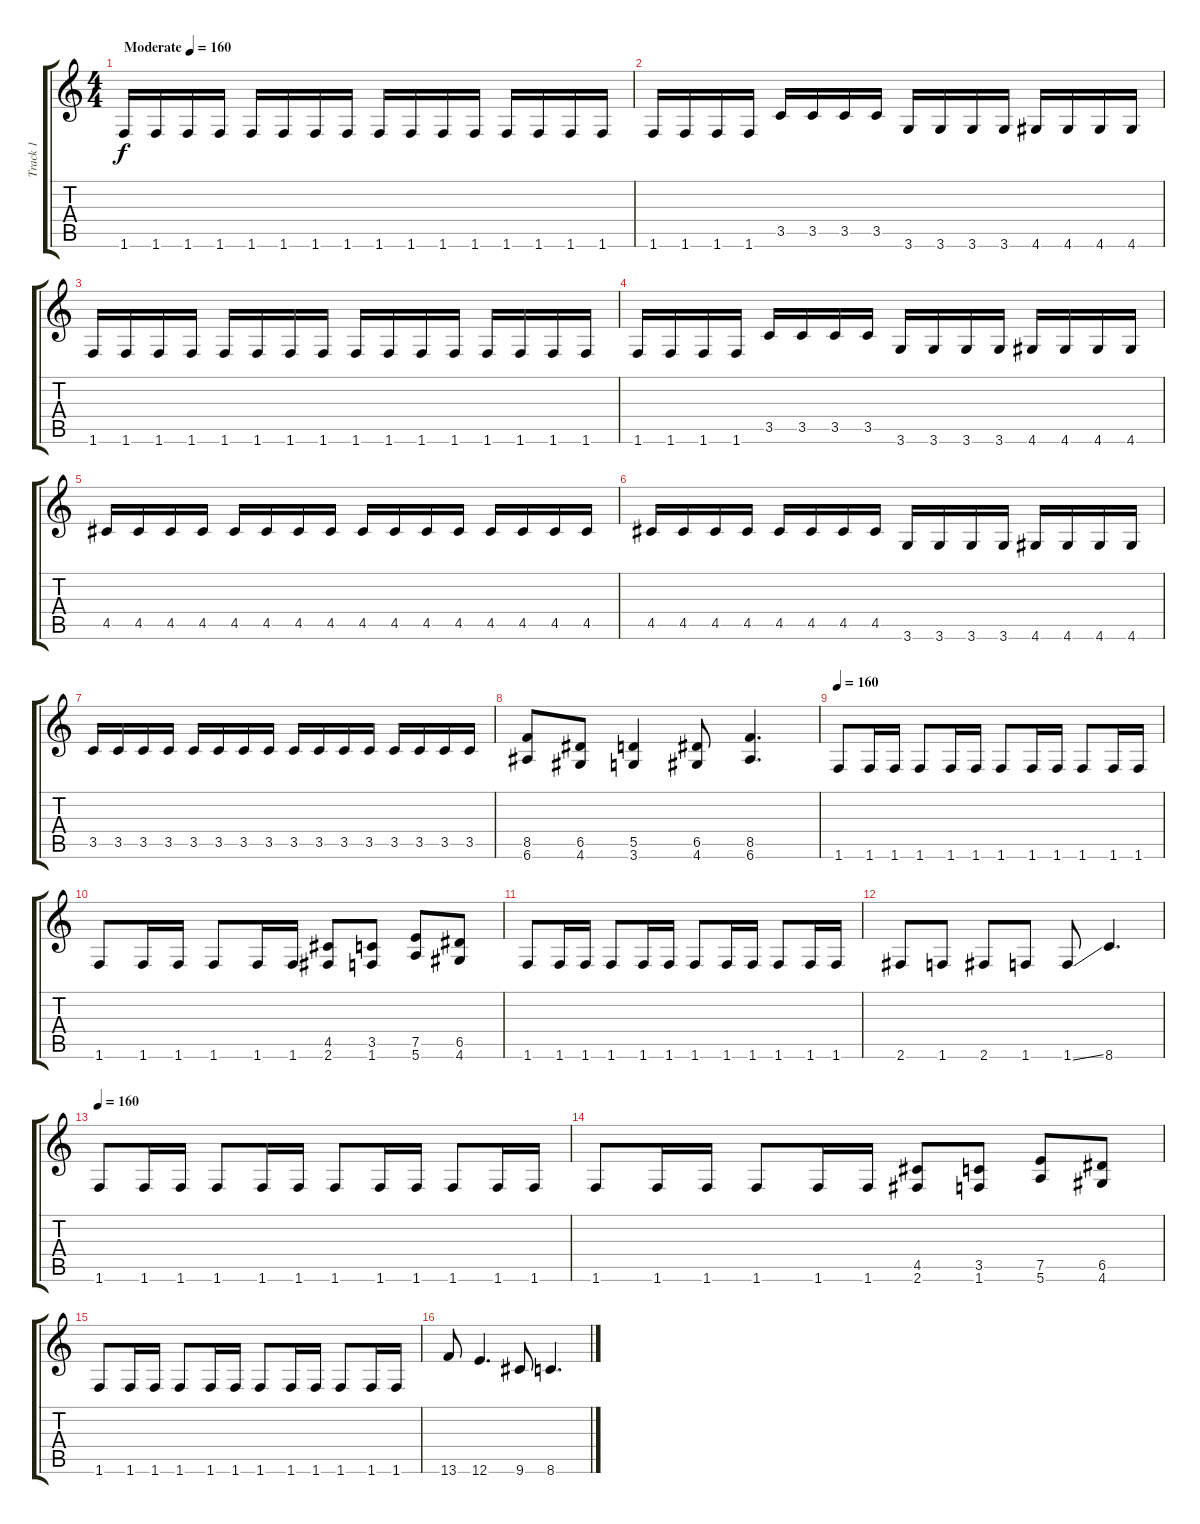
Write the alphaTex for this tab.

\track ("Track 1" "Track 1") {instrument overdrivenguitar}
\staff {score tabs}
\tuning (E4 B3 G3 D3 A2 E2) {hide}
\ts (4 4)
\tempo (160 "Moderate")
\clef g2
\ks c
1.6.16{dy f instrument overdrivenguitar} 1.6.16 1.6.16 1.6.16 1.6.16 1.6.16 1.6.16 1.6.16 1.6.16 1.6.16 1.6.16 1.6.16 1.6.16 1.6.16 1.6.16 1.6.16 |
1.6.16 1.6.16 1.6.16 1.6.16 3.5.16 3.5.16 3.5.16 3.5.16 3.6.16 3.6.16 3.6.16 3.6.16 4.6.16 4.6.16 4.6.16 4.6.16 |
1.6.16 1.6.16 1.6.16 1.6.16 1.6.16 1.6.16 1.6.16 1.6.16 1.6.16 1.6.16 1.6.16 1.6.16 1.6.16 1.6.16 1.6.16 1.6.16 |
1.6.16 1.6.16 1.6.16 1.6.16 3.5.16 3.5.16 3.5.16 3.5.16 3.6.16 3.6.16 3.6.16 3.6.16 4.6.16 4.6.16 4.6.16 4.6.16 |
4.5.16 4.5.16 4.5.16 4.5.16 4.5.16 4.5.16 4.5.16 4.5.16 4.5.16 4.5.16 4.5.16 4.5.16 4.5.16 4.5.16 4.5.16 4.5.16 |
4.5.16 4.5.16 4.5.16 4.5.16 4.5.16 4.5.16 4.5.16 4.5.16 3.6.16 3.6.16 3.6.16 3.6.16 4.6.16 4.6.16 4.6.16 4.6.16 |
3.5.16 3.5.16 3.5.16 3.5.16 3.5.16 3.5.16 3.5.16 3.5.16 3.5.16 3.5.16 3.5.16 3.5.16 3.5.16 3.5.16 3.5.16 3.5.16 |
(8.5 6.6).8 (6.5 4.6).8 (5.5 3.6).4 (6.5 4.6).8 (8.5 6.6).4{d} |
\tempo 160
1.6.8 1.6.16 1.6.16 1.6.8 1.6.16 1.6.16 1.6.8 1.6.16 1.6.16 1.6.8 1.6.16 1.6.16 |
1.6.8 1.6.16 1.6.16 1.6.8 1.6.16 1.6.16 (4.5 2.6).8 (3.5 1.6).8 (7.5 5.6).8 (6.5 4.6).8 |
1.6.8 1.6.16 1.6.16 1.6.8 1.6.16 1.6.16 1.6.8 1.6.16 1.6.16 1.6.8 1.6.16 1.6.16 |
2.6.8 1.6.8 2.6.8 1.6.8 1.6{ss}.8 8.6.4{d} |
\tempo 160
1.6.8 1.6.16 1.6.16 1.6.8 1.6.16 1.6.16 1.6.8 1.6.16 1.6.16 1.6.8 1.6.16 1.6.16 |
1.6.8 1.6.16 1.6.16 1.6.8 1.6.16 1.6.16 (4.5 2.6).8 (3.5 1.6).8 (7.5 5.6).8 (6.5 4.6).8 |
1.6.8 1.6.16 1.6.16 1.6.8 1.6.16 1.6.16 1.6.8 1.6.16 1.6.16 1.6.8 1.6.16 1.6.16 |
13.6.8 12.6.4{d} 9.6.8 8.6.4{d}
